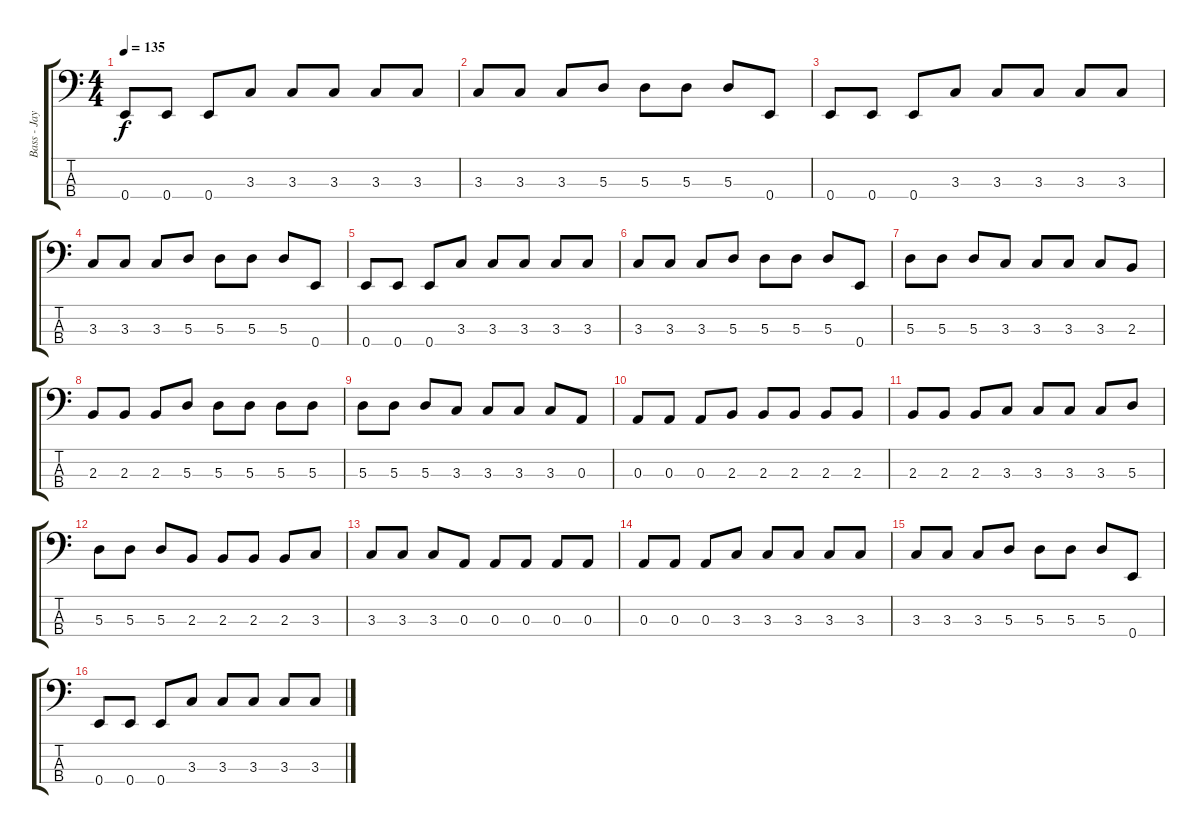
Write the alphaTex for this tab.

\track ("Bass - Jay Bentley" "Bass - Jay") {instrument electricbasspick}
\staff {score tabs}
\tuning (G2 D2 A1 E1) {hide}
\ts (4 4)
\tempo 135
\clef f4
\ks c
0.4.8{dy f} 0.4.8 0.4.8 3.3.8 3.3.8 3.3.8 3.3.8 3.3.8 |
3.3.8 3.3.8 3.3.8 5.3.8 5.3.8 5.3.8 5.3.8 0.4.8 |
0.4.8 0.4.8 0.4.8 3.3.8 3.3.8 3.3.8 3.3.8 3.3.8 |
3.3.8 3.3.8 3.3.8 5.3.8 5.3.8 5.3.8 5.3.8 0.4.8 |
0.4.8 0.4.8 0.4.8 3.3.8 3.3.8 3.3.8 3.3.8 3.3.8 |
3.3.8 3.3.8 3.3.8 5.3.8 5.3.8 5.3.8 5.3.8 0.4.8 |
5.3.8 5.3.8 5.3.8 3.3.8 3.3.8 3.3.8 3.3.8 2.3.8 |
2.3.8 2.3.8 2.3.8 5.3.8 5.3.8 5.3.8 5.3.8 5.3.8 |
5.3.8 5.3.8 5.3.8 3.3.8 3.3.8 3.3.8 3.3.8 0.3.8 |
0.3.8 0.3.8 0.3.8 2.3.8 2.3.8 2.3.8 2.3.8 2.3.8 |
2.3.8 2.3.8 2.3.8 3.3.8 3.3.8 3.3.8 3.3.8 5.3.8 |
5.3.8 5.3.8 5.3.8 2.3.8 2.3.8 2.3.8 2.3.8 3.3.8 |
3.3.8 3.3.8 3.3.8 0.3.8 0.3.8 0.3.8 0.3.8 0.3.8 |
0.3.8 0.3.8 0.3.8 3.3.8 3.3.8 3.3.8 3.3.8 3.3.8 |
3.3.8 3.3.8 3.3.8 5.3.8 5.3.8 5.3.8 5.3.8 0.4.8 |
0.4.8 0.4.8 0.4.8 3.3.8 3.3.8 3.3.8 3.3.8 3.3.8
